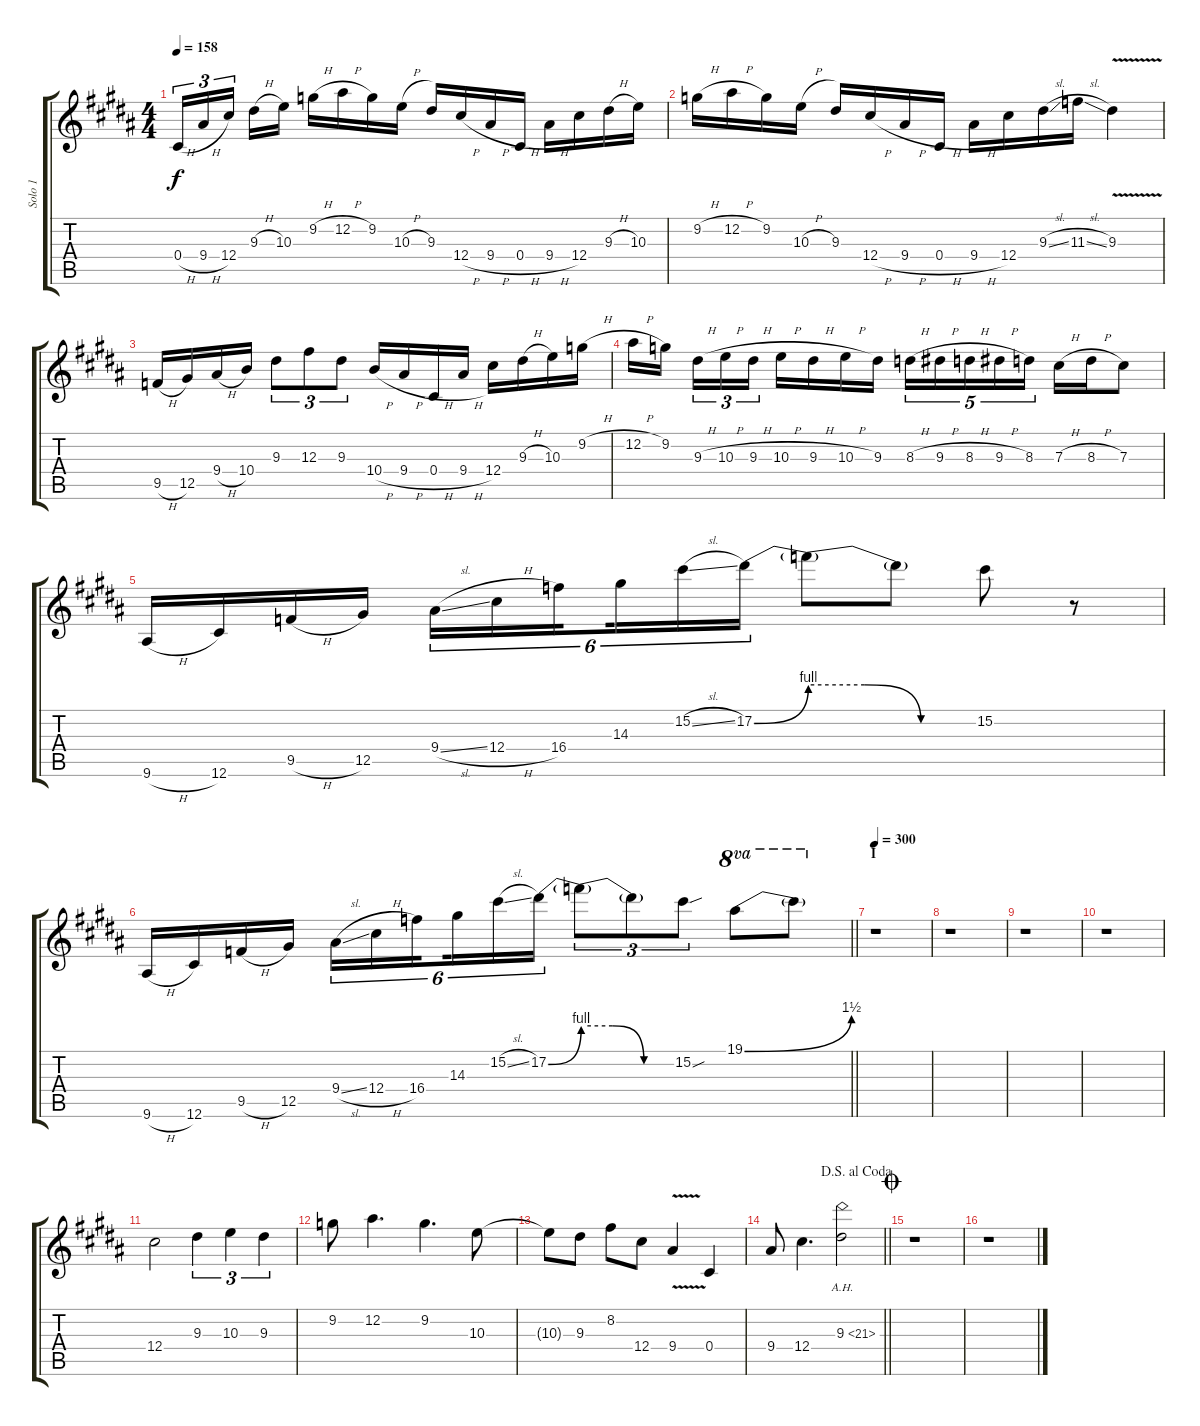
\track ("Solo 1" "Solo 1") {instrument distortionguitar}
\staff {score tabs}
\tuning (Eb4 Bb3 Gb3 Db3 Ab2 Db2) {hide}
\ts (4 4)
\tempo 158
\clef g2
\ks b
0.4{h}.16{tu (3 2) dy f} 9.4{h}.16{tu (3 2)} 12.4.16{tu (3 2) beam splitsecondary} 9.3{h}.16 10.3.16 9.2{h}.16 12.2{h}.16 9.2.16 10.3{h}.16 9.3.16 12.4{h}.16 9.4{h}.16 0.4{h}.16 9.4{h}.16 12.4.16 9.3{h}.16 10.3.16 |
\ks g#minor
9.2{h}.16 12.2{h}.16 9.2.16 10.3{h}.16 9.3.16 12.4{h}.16 9.4{h}.16 0.4{h}.16 9.4{h}.16 12.4.16 9.3{sl}.16 11.3{sl}.16 9.3{v}.4 |
\ks b
9.5{h}.16 12.5.16 9.4{h}.16 10.4.16 9.3.8{tu (3 2)} 12.3.8{tu (3 2)} 9.3.8{tu (3 2)} 10.4{h}.16 9.4{h}.16 0.4{h}.16 9.4{h}.16 12.4.16 9.3{h}.16 10.3.16 9.2{h}.16 |
\ks g#minor
12.2{h}.16 9.2.16{beam splitsecondary} 9.3{h}.16{tu (3 2)} 10.3{h}.16{tu (3 2)} 9.3{h}.16{tu (3 2)} 10.3{h}.16 9.3{h}.16 10.3{h}.16 9.3.16 8.3{h}.16{tu (5 4)} 9.3{h}.16{tu (5 4)} 8.3{h}.16{tu (5 4)} 9.3{h}.16{tu (5 4)} 8.3.16{tu (5 4)} 7.3{h}.16 8.3{h}.16 7.3.8 |
\ks b
9.6{h}.16 12.6.16 9.5{h}.16 12.5.16 9.4{sl}.16{tu (6 4)} 12.4{h}.16{tu (6 4)} 16.4.16{tu (6 4) beam splitsecondary} 14.3.16{tu (6 4)} 15.2{sl}.16{tu (6 4)} 17.2{be (bend 0 0 60 4)}.16{tu (6 4)} 17.2{be (custom 0 4 20 4 40 0 60 0) t}.8 17.2{t}.8 15.2.8 r.8 |
\barLineRight lightlight
\ks g#minor
9.6{h}.16 12.6.16 9.5{h}.16 12.5.16 9.4{sl}.16{tu (6 4)} 12.4{h}.16{tu (6 4)} 16.4.16{tu (6 4) beam splitsecondary} 14.3.16{tu (6 4)} 15.2{sl}.16{tu (6 4)} 17.2{be (bend 0 0 60 4)}.16{tu (6 4)} 17.2{be (custom 0 4 20 4 40 0 60 0) t}.8{tu (3 2)} 17.2{t}.8{tu (3 2)} 15.2{sou}.8{tu (3 2)} 19.1{be (bend 0 0 60 6)}.8{ot 8va} 19.1{t}.8{ot 8va} |
\section ("" "I")
\tempo 300
\ks b
r.1 |
\ks g#minor
r.1 |
r.1 |
r.1 |
\ks b
12.4.2 9.3.4{tu (3 2)} 10.3.4{tu (3 2)} 9.3.4{tu (3 2)} |
\ks g#minor
9.2.8 12.2.4{d} 9.2.4{d} 10.3.8 |
10.3{t}.8 9.3.8 8.2.8 12.4.8 9.4{v}.4 0.4.4 |
\jump dalsegnoalcoda
\barLineRight lightlight
9.4.8 12.4.4{d} 9.3{ah 12}.2 |
\jump coda
\ks b
r.1 |
\ks g#minor
r.1
